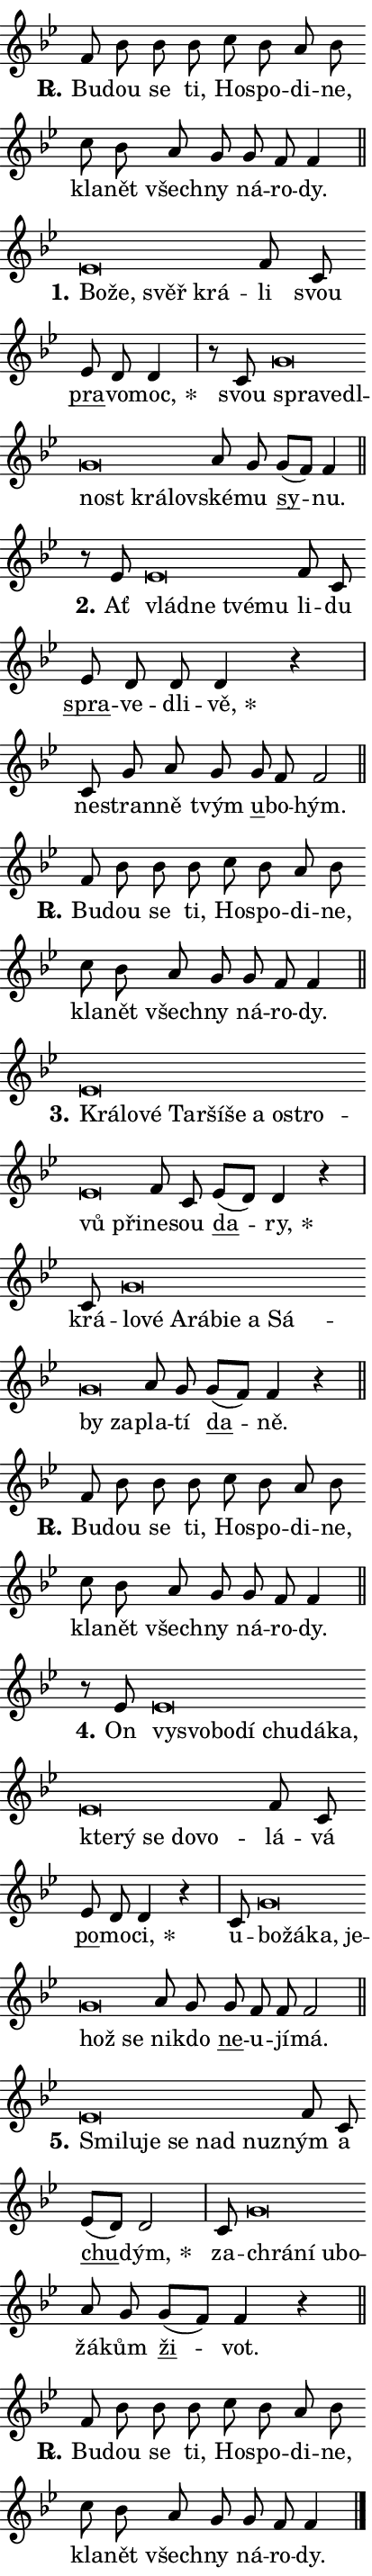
\version "2.24.0"
\header { tagline = "" }
\paper {
  indent = 0\cm
  top-margin = 0\cm
  right-margin = 0.13\cm % to fit lyric hyphens
  bottom-margin = 0\cm
  left-margin = 0\cm
  paper-width = 7\cm
  page-breaking = #ly:one-page-breaking
  system-system-spacing.basic-distance = #11
  score-system-spacing.basic-distance = #11
  ragged-last = ##f
}


%% Author: Thomas Morley
%% https://lists.gnu.org/archive/html/lilypond-user/2020-05/msg00002.html
#(define (line-position grob)
"Returns position of @var[grob} in current system:
   @code{'start}, if at first time-step
   @code{'end}, if at last time-step
   @code{'middle} otherwise
"
  (let* ((col (ly:item-get-column grob))
         (ln (ly:grob-object col 'left-neighbor))
         (rn (ly:grob-object col 'right-neighbor))
         (col-to-check-left (if (ly:grob? ln) ln col))
         (col-to-check-right (if (ly:grob? rn) rn col))
         (break-dir-left
           (and
             (ly:grob-property col-to-check-left 'non-musical #f)
             (ly:item-break-dir col-to-check-left)))
         (break-dir-right
           (and
             (ly:grob-property col-to-check-right 'non-musical #f)
             (ly:item-break-dir col-to-check-right))))
        (cond ((eqv? 1 break-dir-left) 'start)
              ((eqv? -1 break-dir-right) 'end)
              (else 'middle))))

#(define (tranparent-at-line-position vctor)
  (lambda (grob)
  "Relying on @code{line-position} select the relevant enry from @var{vctor}.
Used to determine transparency,"
    (case (line-position grob)
      ((end) (not (vector-ref vctor 0)))
      ((middle) (not (vector-ref vctor 1)))
      ((start) (not (vector-ref vctor 2))))))

noteHeadBreakVisibility =
#(define-music-function (break-visibility)(vector?)
"Makes @code{NoteHead}s transparent relying on @var{break-visibility}"
#{
  \override NoteHead.transparent =
    #(tranparent-at-line-position break-visibility)
#})

#(define delete-ledgers-for-transparent-note-heads
  (lambda (grob)
    "Reads whether a @code{NoteHead} is transparent.
If so this @code{NoteHead} is removed from @code{'note-heads} from
@var{grob}, which is supposed to be @code{LedgerLineSpanner}.
As a result ledgers are not printed for this @code{NoteHead}"
    (let* ((nhds-array (ly:grob-object grob 'note-heads))
           (nhds-list
             (if (ly:grob-array? nhds-array)
                 (ly:grob-array->list nhds-array)
                 '()))
           ;; Relies on the transparent-property being done before
           ;; Staff.LedgerLineSpanner.after-line-breaking is executed.
           ;; This is fragile ...
           (to-keep
             (remove
               (lambda (nhd)
                 (ly:grob-property nhd 'transparent #f))
               nhds-list)))
      ;; TODO find a better method to iterate over grob-arrays, similiar
      ;; to filter/remove etc for lists
      ;; For now rebuilt from scratch
      (set! (ly:grob-object grob 'note-heads)  '())
      (for-each
        (lambda (nhd)
          (ly:pointer-group-interface::add-grob grob 'note-heads nhd))
        to-keep))))

squashNotes = {
  \override NoteHead.X-extent = #'(-0.2 . 0.2)
  \override NoteHead.Y-extent = #'(-0.75 . 0)
  \override NoteHead.stencil =
    #(lambda (grob)
       (let ((pos (ly:grob-property grob 'staff-position)))
         (begin
           (if (< pos -7) (display "ERROR: Lower brevis then expected\n") (display "OK: Expected brevis position\n"))
           (if (<= pos -6) ly:text-interface::print ly:note-head::print))))
}
unSquashNotes = {
  \revert NoteHead.X-extent
  \revert NoteHead.Y-extent
  \revert NoteHead.stencil
}

hideNotes = \noteHeadBreakVisibility #begin-of-line-visible
unHideNotes = \noteHeadBreakVisibility #all-visible

% work-around for resetting accidentals
% https://lilypond.org/doc/v2.23/Documentation/notation/displaying-rhythms#unmetered-music
cadenzaMeasure = {
  \cadenzaOff
  \partial 1024 s1024
  \cadenzaOn
}

#(define-markup-command (accent layout props text) (markup?)
  "Underline accented syllable"
  (interpret-markup layout props
    #{\markup \override #'(offset . 4.3) \underline { #text }#}))

responsum = \markup \concat {
  "R" \hspace #-1.05 \path #0.1 #'((moveto 0 0.07) (lineto 0.9 0.8)) \hspace #0.05 "."
}

spaceSize = #0.6828661417322834 % exact space size for TeX Gyre Schola

\layout {
  \context {
    \Staff
    \remove "Time_signature_engraver"
    \override LedgerLineSpanner.after-line-breaking = #delete-ledgers-for-transparent-note-heads
  }
  \context {
    \Lyrics {
      \override LyricSpace.minimum-distance = \spaceSize
      \override LyricText.font-name = #"TeX Gyre Schola"
      \override LyricText.font-size = 1
      \override StanzaNumber.font-name = #"TeX Gyre Schola Bold"
      \override StanzaNumber.font-size = 1
    }
  }
  \context {
    \Score 
    \override NoteHead.text =
      #(lambda (grob) 
        (let ((pos (ly:grob-property grob 'staff-position)))
          #{\markup {
            \combine
              \halign #-0.55 \raise #(if (= pos -6) 0 0.5) \override #'(thickness . 2) \draw-line #'(3.2 . 0)
              \musicglyph "noteheads.sM1"
          }#}))
  }
}

% magnetic-lyrics.ily
%
%   written by
%     Jean Abou Samra <jean@abou-samra.fr>
%     Werner Lemberg <wl@gnu.org>
%
%   adapted by
%     Jiri Hon <jiri.hon@gmail.com>
%
% Version 2022-Apr-15

% https://www.mail-archive.com/lilypond-user@gnu.org/msg149350.html

#(define (Left_hyphen_pointer_engraver context)
   "Collect syllable-hyphen-syllable occurrences in lyrics and store
them in properties.  This engraver only looks to the left.  For
example, if the lyrics input is @code{foo -- bar}, it does the
following.

@itemize @bullet
@item
Set the @code{text} property of the @code{LyricHyphen} grob between
@q{foo} and @q{bar} to @code{foo}.

@item
Set the @code{left-hyphen} property of the @code{LyricText} grob with
text @q{foo} to the @code{LyricHyphen} grob between @q{foo} and
@q{bar}.
@end itemize

Use this auxiliary engraver in combination with the
@code{lyric-@/text::@/apply-@/magnetic-@/offset!} hook."
   (let ((hyphen #f)
         (text #f))
     (make-engraver
      (acknowledgers
       ((lyric-syllable-interface engraver grob source-engraver)
        (set! text grob)))
      (end-acknowledgers
       ((lyric-hyphen-interface engraver grob source-engraver)
        ;(when (not (grob::has-interface grob 'lyric-space-interface))
          (set! hyphen grob)));)
      ((stop-translation-timestep engraver)
       (when (and text hyphen)
         (ly:grob-set-object! text 'left-hyphen hyphen))
       (set! text #f)
       (set! hyphen #f)))))

#(define (lyric-text::apply-magnetic-offset! grob)
   "If the space between two syllables is less than the value in
property @code{LyricText@/.details@/.squash-threshold}, move the right
syllable to the left so that it gets concatenated with the left
syllable.

Use this function as a hook for
@code{LyricText@/.after-@/line-@/breaking} if the
@code{Left_@/hyphen_@/pointer_@/engraver} is active."
   (let ((hyphen (ly:grob-object grob 'left-hyphen #f)))
     (when hyphen
       (let ((left-text (ly:spanner-bound hyphen LEFT)))
         (when (grob::has-interface left-text 'lyric-syllable-interface)
           (let* ((common (ly:grob-common-refpoint grob left-text X))
                  (this-x-ext (ly:grob-extent grob common X))
                  (left-x-ext
                   (begin
                     ;; Trigger magnetism for left-text.
                     (ly:grob-property left-text 'after-line-breaking)
                     (ly:grob-extent left-text common X)))
                  ;; `delta` is the gap width between two syllables.
                  (delta (- (interval-start this-x-ext)
                            (interval-end left-x-ext)))
                  (details (ly:grob-property grob 'details))
                  (threshold (assoc-get 'squash-threshold details 0.2)))
             (when (< delta threshold)
               (let* (;; We have to manipulate the input text so that
                      ;; ligatures crossing syllable boundaries are not
                      ;; disabled.  For languages based on the Latin
                      ;; script this is essentially a beautification.
                      ;; However, for non-Western scripts it can be a
                      ;; necessity.
                      (lt (ly:grob-property left-text 'text))
                      (rt (ly:grob-property grob 'text))
                      (is-space (grob::has-interface hyphen 'lyric-space-interface))
                      (space (if is-space " " ""))
                      (extra-delta (if is-space spaceSize 0))
                      ;; Append new syllable.
                      (ltrt-space (if (and (string? lt) (string? rt))
                                (string-append lt space rt)
                                (make-concat-markup (list lt space rt))))
                      ;; Right-align `ltrt` to the right side.
                      (ltrt-space-markup (grob-interpret-markup
                               grob
                               (make-translate-markup
                                (cons (interval-length this-x-ext) 0)
                                (make-right-align-markup ltrt-space)))))
                 (begin
                   ;; Don't print `left-text`.
                   (ly:grob-set-property! left-text 'stencil #f)
                   ;; Set text and stencil (which holds all collected
                   ;; syllables so far) and shift it to the left.
                   (ly:grob-set-property! grob 'text ltrt-space)
                   (ly:grob-set-property! grob 'stencil ltrt-space-markup)
                   (ly:grob-translate-axis! grob (- (- delta extra-delta)) X))))))))))


#(define (lyric-hyphen::displace-bounds-first grob)
   ;; Make very sure this callback isn't triggered too early.
   (let ((left (ly:spanner-bound grob LEFT))
         (right (ly:spanner-bound grob RIGHT)))
     (ly:grob-property left 'after-line-breaking)
     (ly:grob-property right 'after-line-breaking)
     (ly:lyric-hyphen::print grob)))

squashThreshold = #0.4

\layout {
  \context {
    \Lyrics
    \consists #Left_hyphen_pointer_engraver
    \override LyricText.after-line-breaking =
      #lyric-text::apply-magnetic-offset!
    \override LyricHyphen.stencil = #lyric-hyphen::displace-bounds-first
    \override LyricText.details.squash-threshold = \squashThreshold
    \override LyricHyphen.minimum-distance = 0
    \override LyricHyphen.minimum-length = \squashThreshold
  }
}

squashText = \override LyricText.details.squash-threshold = 9999
unSquashText = \override LyricText.details.squash-threshold = \squashThreshold

leftText = \override LyricText.self-alignment-X = #LEFT
unLeftText = \revert LyricText.self-alignment-X

starOffset = #(lambda (grob) 
                (let ((x_offset (ly:self-alignment-interface::aligned-on-x-parent grob)))
                  (if (= x_offset 0) 0 (+ x_offset 1.2))))

star = #(define-music-function (syllable)(string?)
"Append star separator at the end of a syllable"
#{
  \once \override LyricText.X-offset = #starOffset
  \lyricmode { \markup {
    #syllable
    \override #'((font-name . "TeX Gyre Schola Bold")) \hspace #0.2 \lower #0.65 \larger "*"
  } }
#})

starAccent = #(define-music-function (syllable)(string?)
"Append star separator at the end of a syllable and make accent"
#{
  \once \override LyricText.X-offset = #starOffset
  \lyricmode { \markup {
    \accent #syllable
    \override #'((font-name . "TeX Gyre Schola Bold")) \hspace #0.2 \lower #0.65 \larger "*"
  } }
#})

breath = #(define-music-function (syllable)(string?)
"Append breathing indicator at the end of a syllable"
#{
  \lyricmode { \markup { #syllable "+" } }
#})

optionalBreath = #(define-music-function (syllable)(string?)
"Append optional breathing indicator at the end of a syllable"
#{
  \lyricmode { \markup { #syllable "(+)" } }
#})


\score {
    <<
        \new Voice = "melody" { \cadenzaOn \key bes \major \relative { f'8 bes bes bes \bar "" c bes a bes \bar "" c bes a g \bar "" g f f4 \cadenzaMeasure \bar "||" \break } }
        \new Lyrics \lyricsto "melody" { \lyricmode { \set stanza = \responsum
Bu -- dou se ti, Ho -- spo -- di -- ne, kla -- nět všech -- ny ná -- ro -- dy. } }
    >>
    \layout {}
}

\score {
    <<
        \new Voice = "melody" { \cadenzaOn \key bes \major \relative { \squashNotes es'\breve*1/16 \hideNotes \breve*1/16 \bar "" \breve*1/16 \breve*1/16 \bar "" \unHideNotes \unSquashNotes f8 c \bar "" es d d4 \cadenzaMeasure \bar "|" r8 c \squashNotes g'\breve*1/16 \hideNotes \breve*1/16 \bar "" \breve*1/16 \bar "" \breve*1/16 \bar "" \breve*1/16 \breve*1/16 \bar "" \unHideNotes \unSquashNotes a8 g \bar "" g[( f)] f4 \cadenzaMeasure \bar "||" \break } }
        \new Lyrics \lyricsto "melody" { \lyricmode { \set stanza = "1."
\leftText Bo -- \squashText že, svěř krá -- \unLeftText \unSquashText li svou \markup \accent pra -- vo -- \star moc, svou \leftText spra -- \squashText ve -- dl -- nost krá -- lov -- \unLeftText \unSquashText ské -- mu \markup \accent sy -- nu. } }
    >>
    \layout {}
}

\score {
    <<
        \new Voice = "melody" { \cadenzaOn \key bes \major \relative { r8 es' \squashNotes es\breve*1/16 \hideNotes \breve*1/16 \bar "" \breve*1/16 \breve*1/16 \bar "" \unHideNotes \unSquashNotes f8 c \bar "" es d d d4 r \cadenzaMeasure \bar "|" c8 g' a g \bar "" g f f2 \cadenzaMeasure \bar "||" \break } }
        \new Lyrics \lyricsto "melody" { \lyricmode { \set stanza = "2."
Ať \leftText vlád -- \squashText ne tvé -- mu \unLeftText \unSquashText li -- du \markup \accent spra -- ve -- dli -- \star vě, ne -- stran -- ně tvým \markup \accent u -- bo -- hým. } }
    >>
    \layout {}
}

\score {
    <<
        \new Voice = "melody" { \cadenzaOn \key bes \major \relative { f'8 bes bes bes \bar "" c bes a bes \bar "" c bes a g \bar "" g f f4 \cadenzaMeasure \bar "||" \break } }
        \new Lyrics \lyricsto "melody" { \lyricmode { \set stanza = \responsum
Bu -- dou se ti, Ho -- spo -- di -- ne, kla -- nět všech -- ny ná -- ro -- dy. } }
    >>
    \layout {}
}

\score {
    <<
        \new Voice = "melody" { \cadenzaOn \key bes \major \relative { \squashNotes es'\breve*1/16 \hideNotes \breve*1/16 \bar "" \breve*1/16 \bar "" \breve*1/16 \bar "" \breve*1/16 \bar "" \breve*1/16 \bar "" \breve*1/16 \bar "" \breve*1/16 \bar "" \breve*1/16 \bar "" \breve*1/16 \breve*1/16 \bar "" \unHideNotes \unSquashNotes f8 c \bar "" es[( d)] d4 r \cadenzaMeasure \bar "|" c8 \squashNotes g'\breve*1/16 \hideNotes \breve*1/16 \bar "" \breve*1/16 \bar "" \breve*1/16 \bar "" \breve*1/16 \bar "" \breve*1/16 \bar "" \breve*1/16 \bar "" \breve*1/16 \bar "" \breve*1/16 \breve*1/16 \bar "" \unHideNotes \unSquashNotes a8 g \bar "" g[( f)] f4 r \cadenzaMeasure \bar "||" \break } }
        \new Lyrics \lyricsto "melody" { \lyricmode { \set stanza = "3."
\leftText Krá -- \squashText lo -- vé Tar -- ší -- še a o -- stro -- vů při -- \unLeftText \unSquashText ne -- sou \markup \accent da -- \star ry, krá -- \leftText lo -- \squashText vé A -- rá -- bi -- e a Sá -- by za -- \unLeftText \unSquashText pla -- tí \markup \accent da -- ně. } }
    >>
    \layout {}
}

\score {
    <<
        \new Voice = "melody" { \cadenzaOn \key bes \major \relative { f'8 bes bes bes \bar "" c bes a bes \bar "" c bes a g \bar "" g f f4 \cadenzaMeasure \bar "||" \break } }
        \new Lyrics \lyricsto "melody" { \lyricmode { \set stanza = \responsum
Bu -- dou se ti, Ho -- spo -- di -- ne, kla -- nět všech -- ny ná -- ro -- dy. } }
    >>
    \layout {}
}

\score {
    <<
        \new Voice = "melody" { \cadenzaOn \key bes \major \relative { r8 es' \squashNotes es\breve*1/16 \hideNotes \breve*1/16 \bar "" \breve*1/16 \bar "" \breve*1/16 \bar "" \breve*1/16 \bar "" \breve*1/16 \bar "" \breve*1/16 \bar "" \breve*1/16 \bar "" \breve*1/16 \bar "" \breve*1/16 \bar "" \breve*1/16 \breve*1/16 \bar "" \unHideNotes \unSquashNotes f8 c \bar "" es d d4 r \cadenzaMeasure \bar "|" c8 \squashNotes g'\breve*1/16 \hideNotes \breve*1/16 \bar "" \breve*1/16 \bar "" \breve*1/16 \bar "" \breve*1/16 \breve*1/16 \bar "" \unHideNotes \unSquashNotes a8 g \bar "" g f f f2 \cadenzaMeasure \bar "||" \break } }
        \new Lyrics \lyricsto "melody" { \lyricmode { \set stanza = "4."
On \leftText vy -- \squashText svo -- bo -- dí chu -- dá -- ka, kte -- rý se do -- vo -- \unLeftText \unSquashText lá -- vá \markup \accent po -- mo -- \star ci, u -- \leftText bo -- \squashText žá -- ka, je -- hož se \unLeftText \unSquashText ni -- kdo \markup \accent ne -- u -- jí -- má. } }
    >>
    \layout {}
}

\score {
    <<
        \new Voice = "melody" { \cadenzaOn \key bes \major \relative { \squashNotes es'\breve*1/16 \hideNotes \breve*1/16 \bar "" \breve*1/16 \bar "" \breve*1/16 \bar "" \breve*1/16 \breve*1/16 \bar "" \unHideNotes \unSquashNotes f8 c \bar "" es[( d)] d2 \cadenzaMeasure \bar "|" c8 \squashNotes g'\breve*1/16 \hideNotes \breve*1/16 \bar "" \breve*1/16 \breve*1/16 \bar "" \unHideNotes \unSquashNotes a8 g \bar "" g[( f)] f4 r \cadenzaMeasure \bar "||" \break } }
        \new Lyrics \lyricsto "melody" { \lyricmode { \set stanza = "5."
\leftText Smi -- \squashText lu -- je se nad nuz -- \unLeftText \unSquashText ným a \markup \accent chu -- \star dým, za -- \leftText chrá -- \squashText ní u -- bo -- \unLeftText \unSquashText žá -- kům \markup \accent ži -- vot. } }
    >>
    \layout {}
}

\score {
    <<
        \new Voice = "melody" { \cadenzaOn \key bes \major \relative { f'8 bes bes bes \bar "" c bes a bes \bar "" c bes a g \bar "" g f f4 \cadenzaMeasure \bar "||" \break } \bar "|." }
        \new Lyrics \lyricsto "melody" { \lyricmode { \set stanza = \responsum
Bu -- dou se ti, Ho -- spo -- di -- ne, kla -- nět všech -- ny ná -- ro -- dy. } }
    >>
    \layout {}
}
